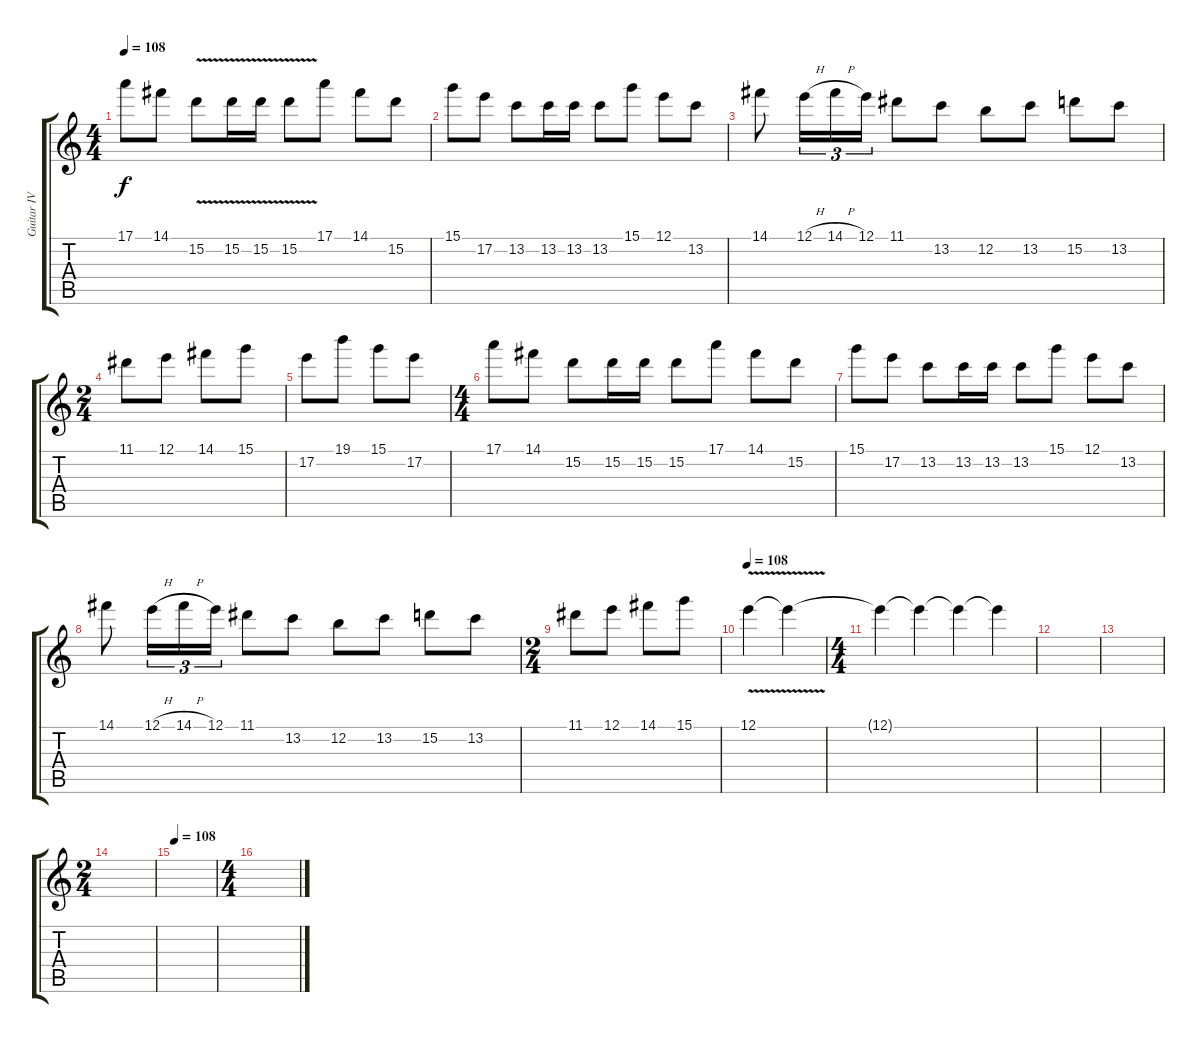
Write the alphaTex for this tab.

\track ("Guitar IV" "Guitar IV") {instrument distortionguitar}
\staff {score tabs}
\tuning (E4 B3 G3 D3 A2 E2) {hide}
\ts (4 4)
\tempo 108
\clef g2
\ks c
17.1.8{dy f} 14.1.8 15.2{v}.8 15.2{v}.16 15.2{v}.16 15.2{v}.8 17.1.8 14.1.8 15.2.8 |
15.1.8 17.2.8 13.2.8 13.2.16 13.2.16 13.2.8 15.1.8 12.1.8 13.2.8 |
14.1.8 12.1{h}.16{tu (3 2)} 14.1{h}.16{tu (3 2)} 12.1.16{tu (3 2)} 11.1.8 13.2.8 12.2.8 13.2.8 15.2.8 13.2.8 |
\ts (2 4)
11.1.8 12.1.8 14.1.8 15.1.8 |
17.2.8 19.1.8 15.1.8 17.2.8 |
\ts (4 4)
17.1.8 14.1.8 15.2.8 15.2.16 15.2.16 15.2.8 17.1.8 14.1.8 15.2.8 |
15.1.8 17.2.8 13.2.8 13.2.16 13.2.16 13.2.8 15.1.8 12.1.8 13.2.8 |
14.1.8 12.1{h}.16{tu (3 2)} 14.1{h}.16{tu (3 2)} 12.1.16{tu (3 2)} 11.1.8 13.2.8 12.2.8 13.2.8 15.2.8 13.2.8 |
\ts (2 4)
11.1.8 12.1.8 14.1.8 15.1.8 |
\tempo 108
12.1{v}.4 12.1{t}.4{volume 11} |
\ts (4 4)
12.1{t}.4{volume 9} 12.1{t}.4{volume 6} 12.1{t}.4{volume 4} 12.1{t}.4{volume 2} |
|
|
\ts (2 4)
|
\tempo 108
|
\ts (4 4)
